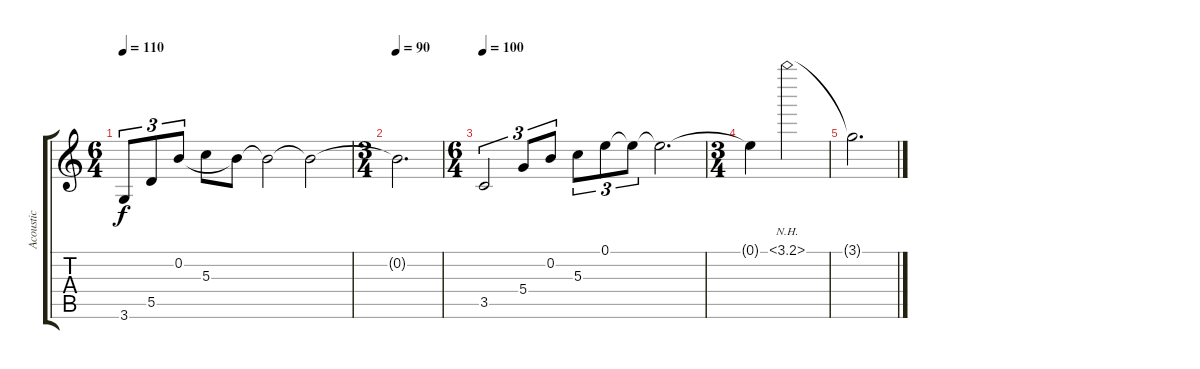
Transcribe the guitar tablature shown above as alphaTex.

\track ("Acoustic" "Acoustic") {instrument acousticguitarsteel}
\staff {score tabs}
\tuning (E4 B3 G3 D3 A2 E2) {hide}
\ts (6 4)
\tempo 110
\clef g2
\ks c
3.6.8{tu (3 2) dy f} 5.5.8{tu (3 2)} 0.2.8{tu (3 2)} 5.3.8 0.2{t}.8 0.2{t}.2 0.2{t}.2 |
\ts (3 4)
\tempo 90
0.2{t}.2{d} |
\ts (6 4)
\tempo 100
3.5.2{tu (3 2)} 5.4.8{tu (3 2)} 0.2.8{tu (3 2)} 5.3.8{tu (3 2)} 0.1.8{tu (3 2)} 0.1{t}.8{tu (3 2)} 0.1{t}.2{d} |
\ts (3 4)
0.1{t}.4 3.1{nh}.2 |
3.1{t}.2{d}
